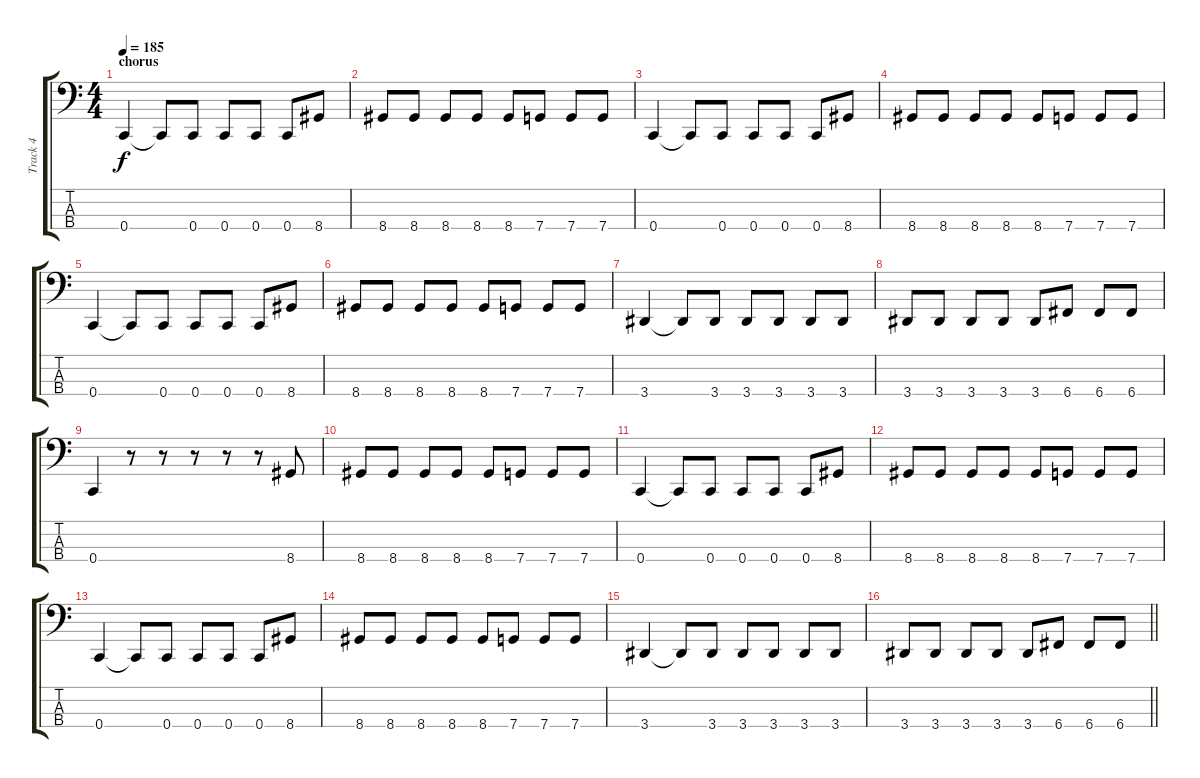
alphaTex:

\track ("Track 4" "Track 4") {instrument electricbassfinger}
\staff {score tabs}
\tuning (F2 C2 G1 C1) {hide}
\ts (4 4)
\section ("" "chorus")
\tempo 185
\clef f4
\ks c
0.4.4{dy f volume 14} 0.4{t}.8 0.4.8 0.4.8 0.4.8 0.4.8 8.4.8 |
8.4.8 8.4.8 8.4.8 8.4.8 8.4.8 7.4.8 7.4.8 7.4.8 |
0.4.4 0.4{t}.8 0.4.8 0.4.8 0.4.8 0.4.8 8.4.8 |
8.4.8 8.4.8 8.4.8 8.4.8 8.4.8 7.4.8 7.4.8 7.4.8 |
0.4.4 0.4{t}.8 0.4.8 0.4.8 0.4.8 0.4.8 8.4.8 |
8.4.8 8.4.8 8.4.8 8.4.8 8.4.8 7.4.8 7.4.8 7.4.8 |
3.4.4 3.4{t}.8 3.4.8 3.4.8 3.4.8 3.4.8 3.4.8 |
3.4.8 3.4.8 3.4.8 3.4.8 3.4.8 6.4.8 6.4.8 6.4.8 |
0.4.4 r.8 r.8 r.8 r.8 r.8 8.4.8 |
8.4.8 8.4.8 8.4.8 8.4.8 8.4.8 7.4.8 7.4.8 7.4.8 |
0.4.4 0.4{t}.8 0.4.8 0.4.8 0.4.8 0.4.8 8.4.8 |
8.4.8 8.4.8 8.4.8 8.4.8 8.4.8 7.4.8 7.4.8 7.4.8 |
0.4.4 0.4{t}.8 0.4.8 0.4.8 0.4.8 0.4.8 8.4.8 |
8.4.8 8.4.8 8.4.8 8.4.8 8.4.8 7.4.8 7.4.8 7.4.8 |
3.4.4 3.4{t}.8 3.4.8 3.4.8 3.4.8 3.4.8 3.4.8 |
\barLineRight lightlight
3.4.8 3.4.8 3.4.8 3.4.8 3.4.8 6.4.8 6.4.8 6.4.8
